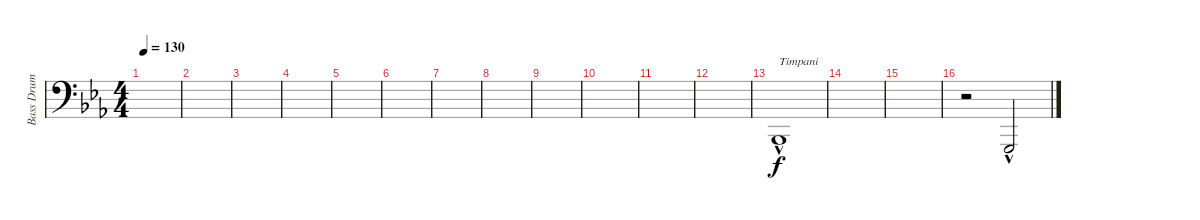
\track ("Bass Drum" "Bass Drum") {instrument taikodrum}
\staff {score}
\tuning (E4 B3 G3 D3 Bb1 G1) {hide}
\ts (4 4)
\tempo 130
\clef f4
\ks cminor
|
|
|
|
|
|
|
|
|
|
|
|
0.5{hac}.1{txt "Timpani" volume 16 instrument timpani} |
|
|
r.2 0.6{hac}.2
